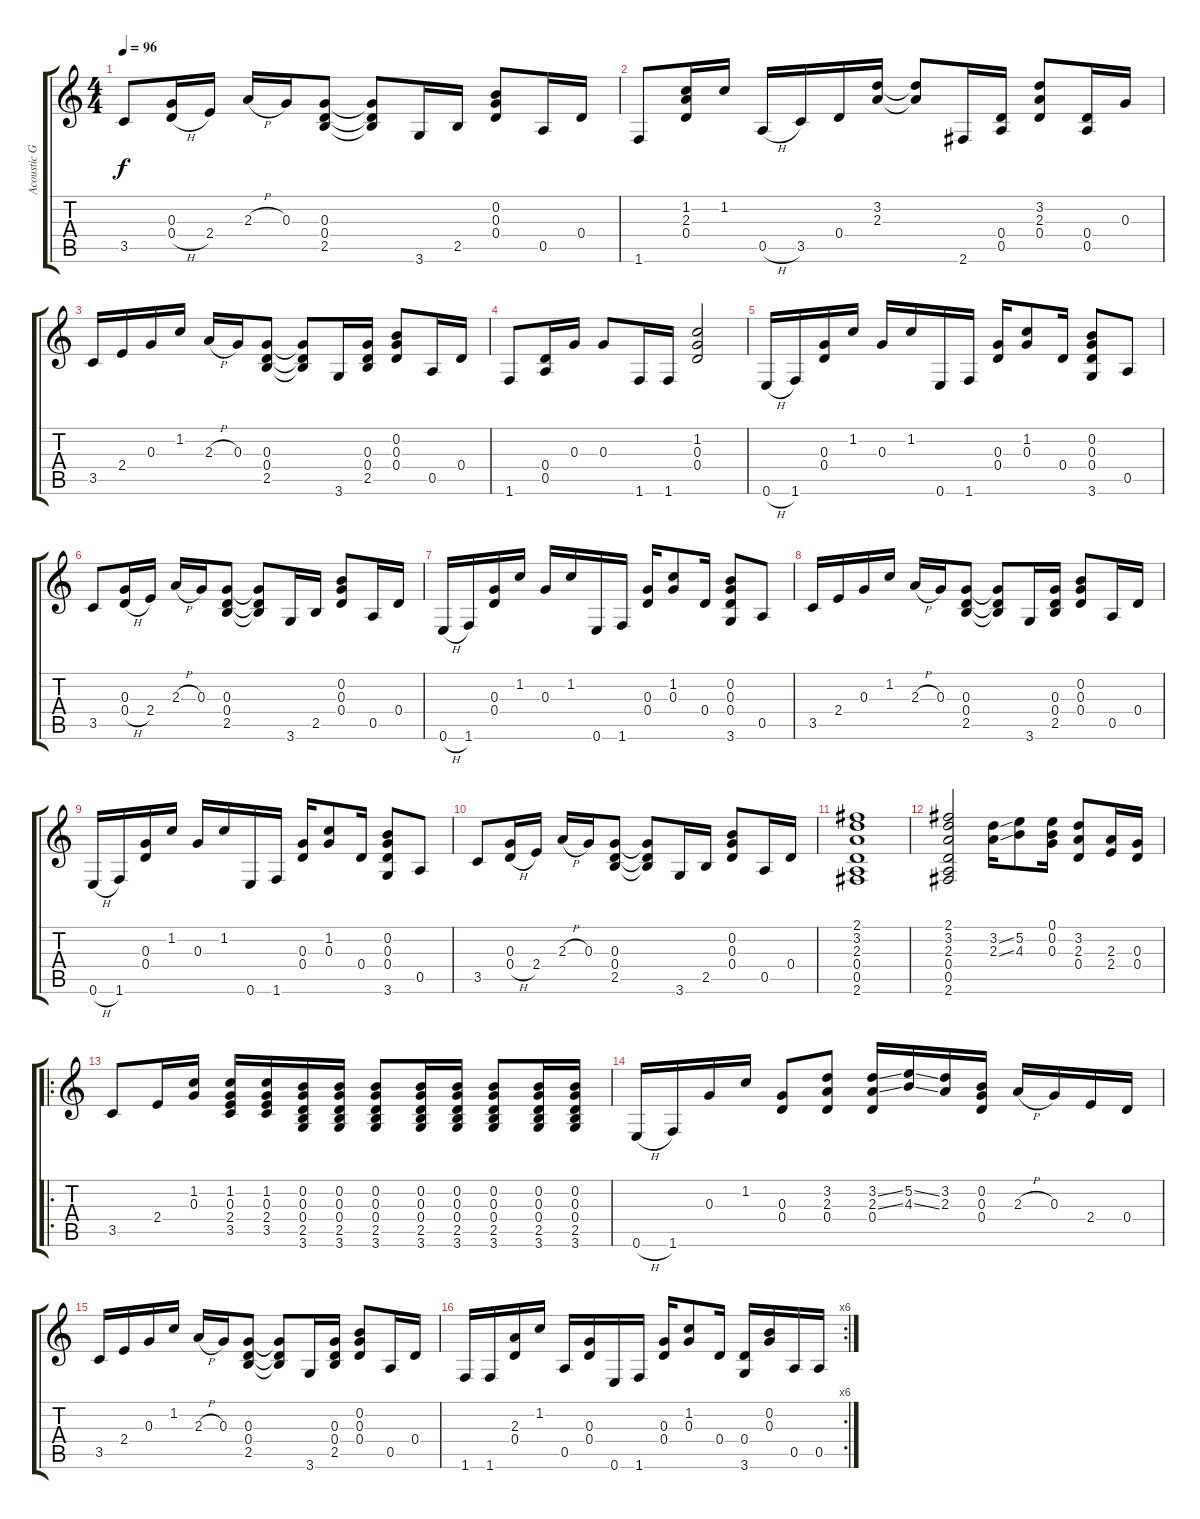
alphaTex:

\track ("Acoustic Guitar" "Acoustic G") {instrument acousticguitarsteel}
\staff {score tabs}
\tuning (E4 B3 G3 D3 A2 E2) {hide}
\ts (4 4)
\tempo 96
\clef g2
\ks c
3.5.8{dy f} (0.3 0.4{h}).16 2.4.16 2.3{h}.16 0.3.16 (0.3 0.4 2.5).8 (0.3{t} 0.4{t} 2.5{t}).8 3.6.16 2.5.16 (0.2 0.3 0.4).8 0.5.16 0.4.16 |
1.6.8 (1.2 2.3 0.4).16 1.2.16 0.5{h}.16 3.5.16 0.4.16 (3.2 2.3).16 (3.2{t} 2.3{t}).8 2.6.16 (0.4 0.5).16 (3.2 2.3 0.4).8 (0.4 0.5).16 0.3.16 |
3.5.16 2.4.16 0.3.16 1.2.16 2.3{h}.16 0.3.16 (0.3 0.4 2.5).8 (0.3{t} 0.4{t} 2.5{t}).8 3.6.16 (0.3 0.4 2.5).16 (0.2 0.3 0.4).8 0.5.16 0.4.16 |
1.6.8 (0.4 0.5).16 0.3.16 0.3.8 1.6.16 1.6.16 (1.2 0.3 0.4).2 |
0.6{h}.16 1.6.16 (0.3 0.4).16 1.2.16 0.3.16 1.2.16 0.6.16 1.6.16 (0.3 0.4).16 (1.2 0.3).8 0.4.16 (0.2 0.3 0.4 3.6).8 0.5.8 |
3.5.8 (0.3 0.4{h}).16 2.4.16 2.3{h}.16 0.3.16 (0.3 0.4 2.5).8 (0.3{t} 0.4{t} 2.5{t}).8 3.6.16 2.5.16 (0.2 0.3 0.4).8 0.5.16 0.4.16 |
0.6{h}.16 1.6.16 (0.3 0.4).16 1.2.16 0.3.16 1.2.16 0.6.16 1.6.16 (0.3 0.4).16 (1.2 0.3).8 0.4.16 (0.2 0.3 0.4 3.6).8 0.5.8 |
3.5.16 2.4.16 0.3.16 1.2.16 2.3{h}.16 0.3.16 (0.3 0.4 2.5).8 (0.3{t} 0.4{t} 2.5{t}).8 3.6.16 (0.3 0.4 2.5).16 (0.2 0.3 0.4).8 0.5.16 0.4.16 |
0.6{h}.16 1.6.16 (0.3 0.4).16 1.2.16 0.3.16 1.2.16 0.6.16 1.6.16 (0.3 0.4).16 (1.2 0.3).8 0.4.16 (0.2 0.3 0.4 3.6).8 0.5.8 |
3.5.8 (0.3 0.4{h}).16 2.4.16 2.3{h}.16 0.3.16 (0.3 0.4 2.5).8 (0.3{t} 0.4{t} 2.5{t}).8 3.6.16 2.5.16 (0.2 0.3 0.4).8 0.5.16 0.4.16 |
(2.1 3.2 2.3 0.4 0.5 2.6).1 |
(2.1 3.2 2.3 0.4 0.5 2.6).2 (3.2{ss} 2.3{ss}).16 (5.2 4.3).8 (0.1 0.2 0.3).16 (3.2 2.3 0.4).8 (2.3 2.4).16 (0.3 0.4).16 |
\ro
3.5.8 2.4.16 (1.2 0.3).16 (1.2 0.3 2.4 3.5).16 (1.2 0.3 2.4 3.5).16 (0.2 0.3 0.4 2.5 3.6).16 (0.2 0.3 0.4 2.5 3.6).16 (0.2 0.3 0.4 2.5 3.6).8 (0.2 0.3 0.4 2.5 3.6).16 (0.2 0.3 0.4 2.5 3.6).16 (0.2 0.3 0.4 2.5 3.6).8 (0.2 0.3 0.4 2.5 3.6).16 (0.2 0.3 0.4 2.5 3.6).16 |
0.6{h}.16 1.6.16 0.3.16 1.2.16 (0.3 0.4).8 (3.2 2.3 0.4).8 (3.2{ss} 2.3{ss} 0.4).16 (5.2{ss} 4.3{ss}).16 (3.2 2.3).16 (0.2 0.3 0.4).16 2.3{h}.16 0.3.16 2.4.16 0.4.16 |
3.5.16 2.4.16 0.3.16 1.2.16 2.3{h}.16 0.3.16 (0.3 0.4 2.5).8 (0.3{t} 0.4{t} 2.5{t}).8 3.6.16 (0.3 0.4 2.5).16 (0.2 0.3 0.4).8 0.5.16 0.4.16 |
\rc 6
1.6.16 1.6.16 (2.3 0.4).16 1.2.16 0.5.16 (0.3 0.4).16 0.6.16 1.6.16 (0.3 0.4).16 (1.2 0.3).8 0.4.16 (0.4 3.6).16 (0.2 0.3).16 0.5.16 0.5.16
